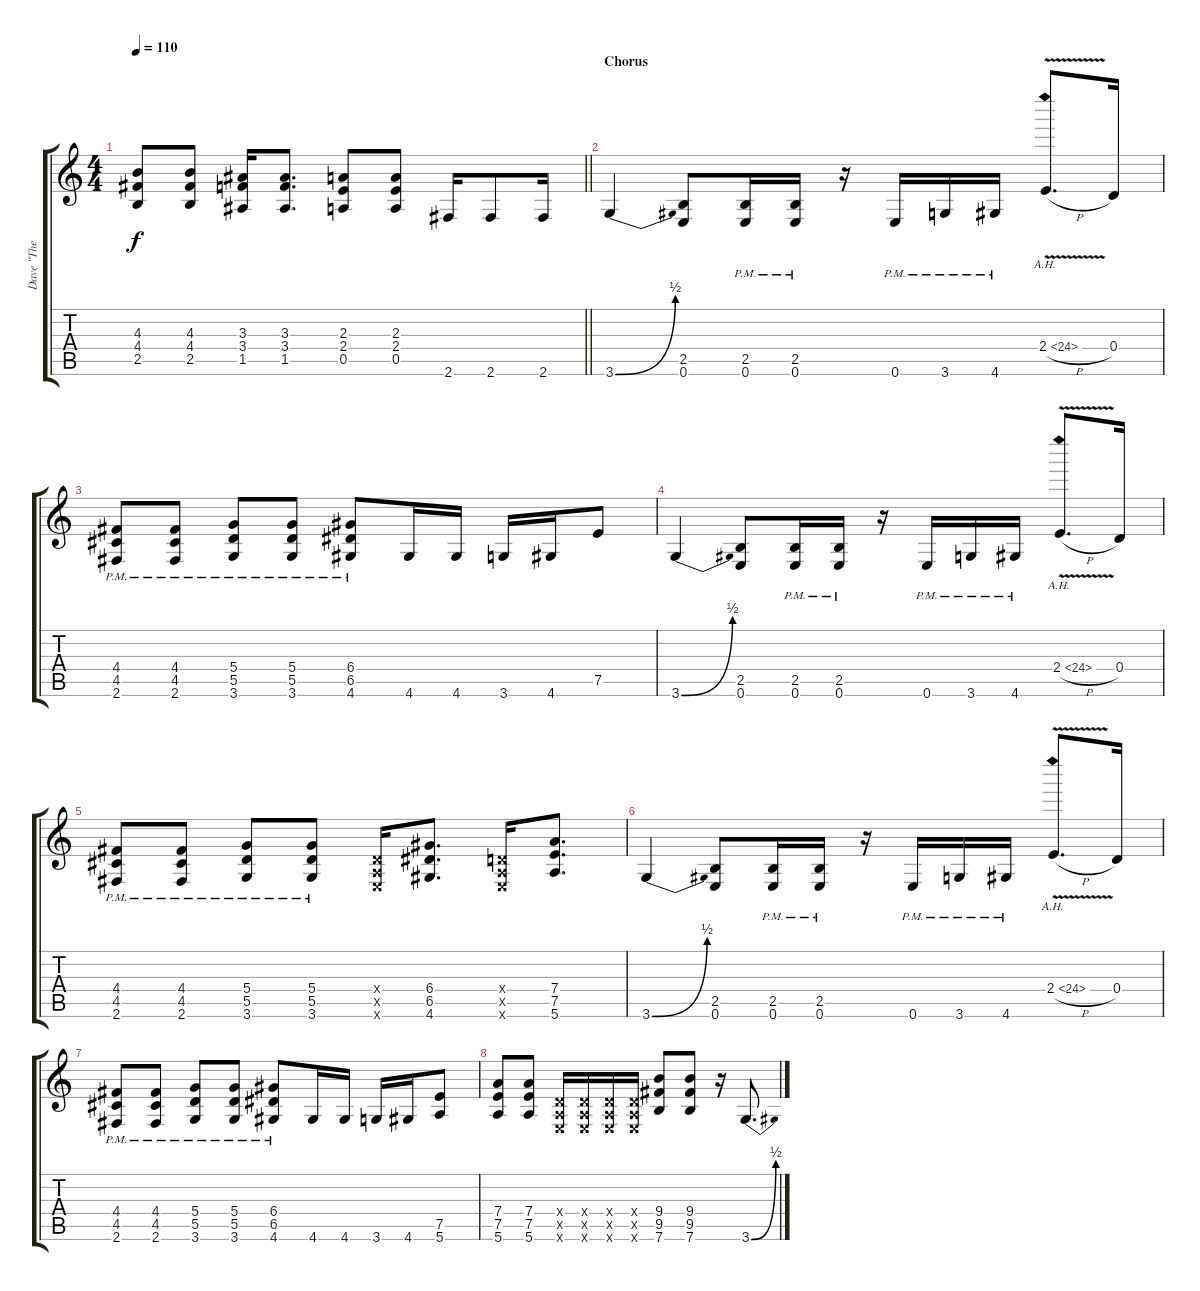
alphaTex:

\track ("Dave \"The Snake\" Sabo – Rhytm Guitar" "Dave \"The ") {instrument distortionguitar}
\staff {score tabs}
\tuning (E4 B3 G3 D3 A2 E2) {hide}
\ts (4 4)
\tempo 110
\clef g2
\barLineRight lightlight
\ks c
(4.3 4.4 2.5).8{dy f} (4.3 4.4 2.5).8 (3.3 3.4 1.5).16 (3.3 3.4 1.5).8{d} (2.3 2.4 0.5).8 (2.3 2.4 0.5).8 2.6.16 2.6.8 2.6.16 |
\section ("" "Chorus")
3.6{be (bend 0 0 60 2)}.4 (2.5 0.6).8 (2.5{pm} 0.6{pm}).16 (2.5{pm} 0.6{pm}).16 r.16 0.6{pm}.16 3.6{pm}.16 4.6{pm}.16 2.4{ah 22 v h}.8{d} 0.4.16 |
(4.4{pm} 4.5{pm} 2.6{pm}).8 (4.4{pm} 4.5{pm} 2.6{pm}).8 (5.4{pm} 5.5{pm} 3.6{pm}).8 (5.4{pm} 5.5{pm} 3.6{pm}).8 (6.4{pm} 6.5{pm} 4.6{pm}).8 4.6.16 4.6.16 3.6.16 4.6.16 7.5.8 |
3.6{be (bend 0 0 60 2)}.4 (2.5 0.6).8 (2.5{pm} 0.6{pm}).16 (2.5{pm} 0.6{pm}).16 r.16 0.6{pm}.16 3.6{pm}.16 4.6{pm}.16 2.4{ah 22 v h}.8{d} 0.4.16 |
(4.4{pm} 4.5{pm} 2.6{pm}).8 (4.4{pm} 4.5{pm} 2.6{pm}).8 (5.4{pm} 5.5{pm} 3.6{pm}).8 (5.4{pm} 5.5{pm} 3.6{pm}).8 (0.4{x} 0.5{x} 0.6{x}).16 (6.4 6.5 4.6).8{d} (0.4{x} 0.5{x} 0.6{x}).16 (7.4 7.5 5.6).8{d} |
3.6{be (bend 0 0 60 2)}.4 (2.5 0.6).8 (2.5{pm} 0.6{pm}).16 (2.5{pm} 0.6{pm}).16 r.16 0.6{pm}.16 3.6{pm}.16 4.6{pm}.16 2.4{ah 22 v h}.8{d} 0.4.16 |
(4.4{pm} 4.5{pm} 2.6{pm}).8 (4.4{pm} 4.5{pm} 2.6{pm}).8 (5.4{pm} 5.5{pm} 3.6{pm}).8 (5.4{pm} 5.5{pm} 3.6{pm}).8 (6.4{pm} 6.5{pm} 4.6{pm}).8 4.6.16 4.6.16 3.6.16 4.6.16 (7.5 5.6).8 |
(7.4 7.5 5.6).8 (7.4 7.5 5.6).8 (0.4{x} 0.5{x} 0.6{x}).16 (0.4{x} 0.5{x} 0.6{x}).16 (0.4{x} 0.5{x} 0.6{x}).16 (0.4{x} 0.5{x} 0.6{x}).16 (9.4 9.5 7.6).8 (9.4 9.5 7.6).8 r.16 3.6{be (bend 0 0 60 2)}.8{d}
